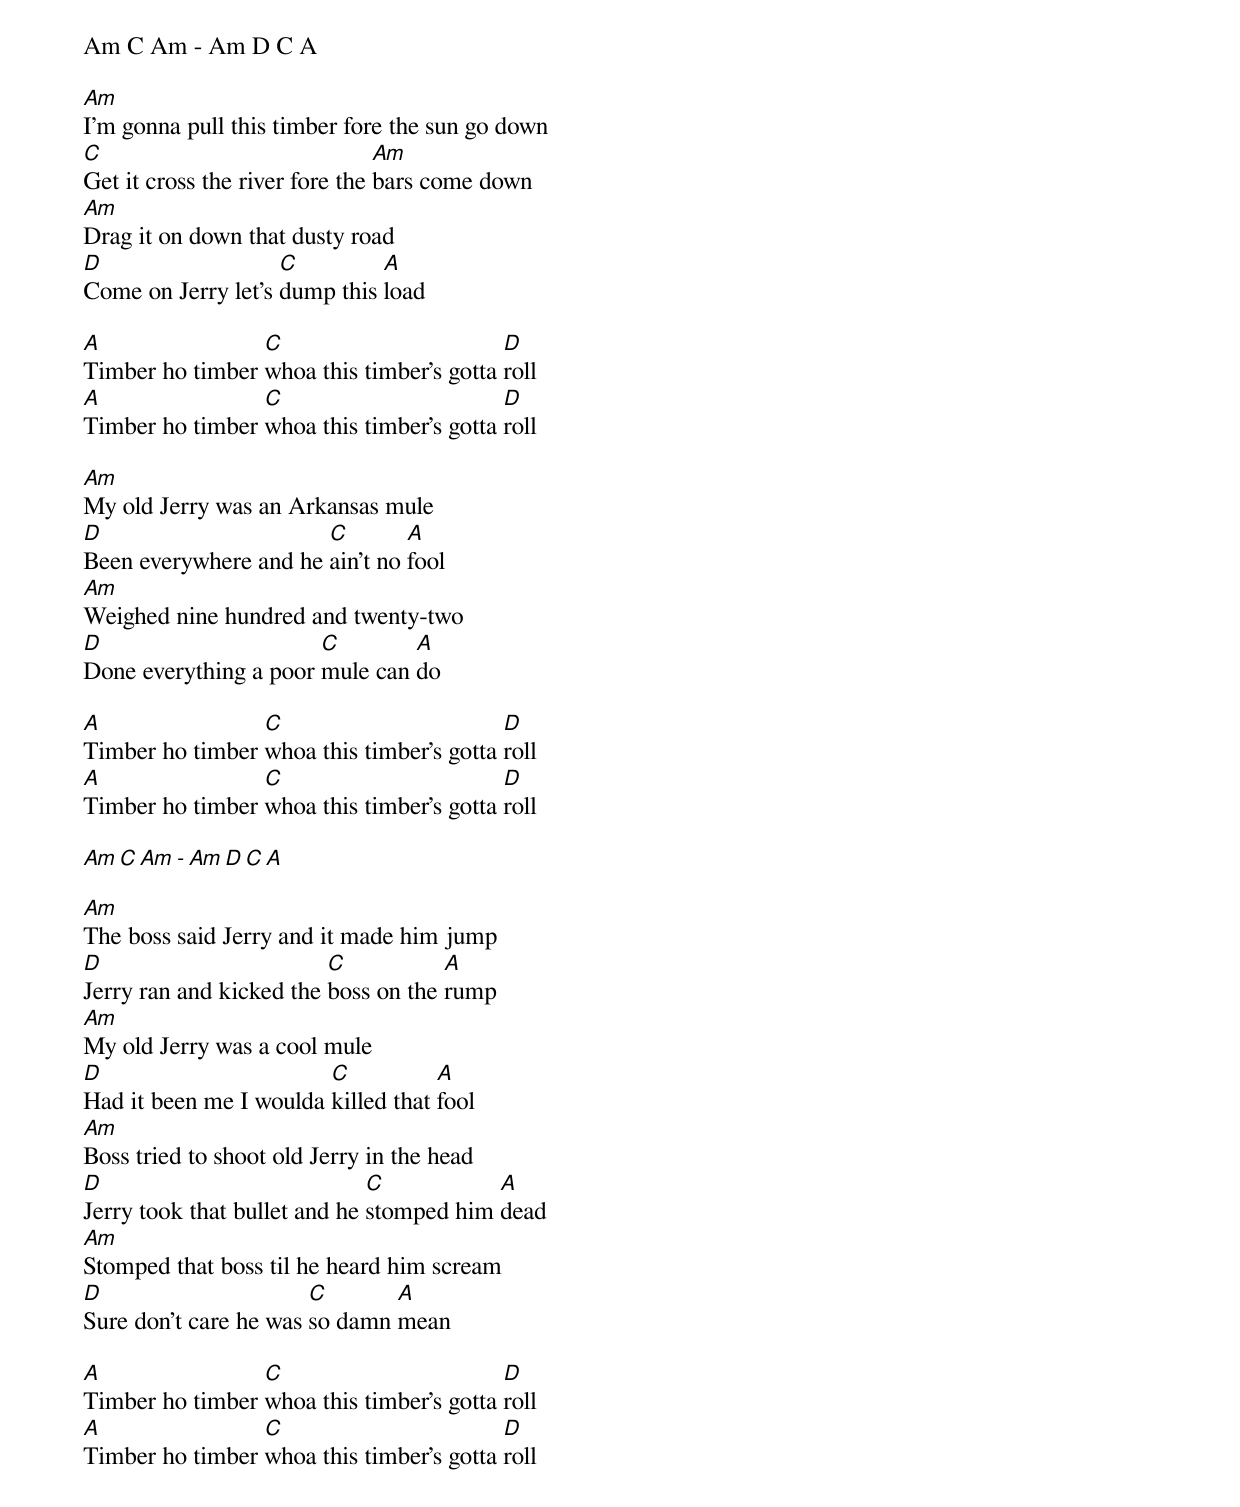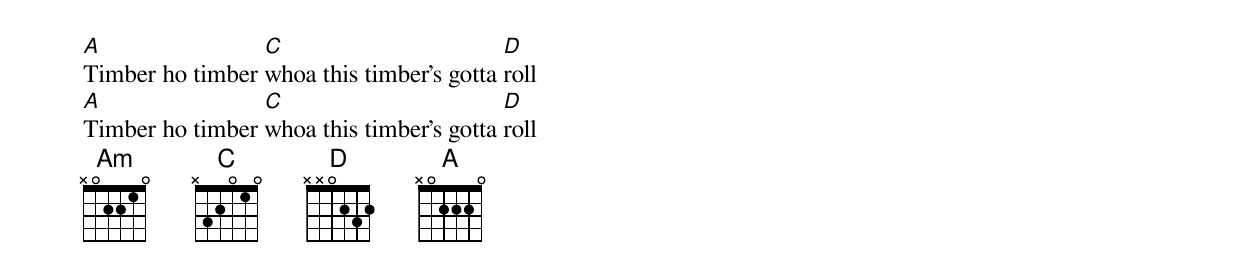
Am C Am - Am D C A

Am
I'm gonna pull this timber fore the sun go down
C                               Am
Get it cross the river fore the bars come down
Am
Drag it on down that dusty road
D                   C         A
Come on Jerry let's dump this load

A                C                        D
Timber ho timber whoa this timber's gotta roll
A                C                        D
Timber ho timber whoa this timber's gotta roll

Am
My old Jerry was an Arkansas mule
D                      C        A
Been everywhere and he ain't no fool
Am
Weighed nine hundred and twenty-two
D                      C        A
Done everything a poor mule can do

A                C                        D
Timber ho timber whoa this timber's gotta roll
A                C                        D
Timber ho timber whoa this timber's gotta roll

Am C Am - Am D C A

Am
The boss said Jerry and it made him jump
D                        C           A
Jerry ran and kicked the boss on the rump
Am
My old Jerry was a cool mule
D                       C           A
Had it been me I woulda killed that fool
Am
Boss tried to shoot old Jerry in the head
D                             C           A
Jerry took that bullet and he stomped him dead
Am
Stomped that boss til he heard him scream
D                      C       A
Sure don't care he was so damn mean

A                C                        D
Timber ho timber whoa this timber's gotta roll
A                C                        D
Timber ho timber whoa this timber's gotta roll

A                C                        D
Timber ho timber whoa this timber's gotta roll
A                C                        D
Timber ho timber whoa this timber's gotta roll
